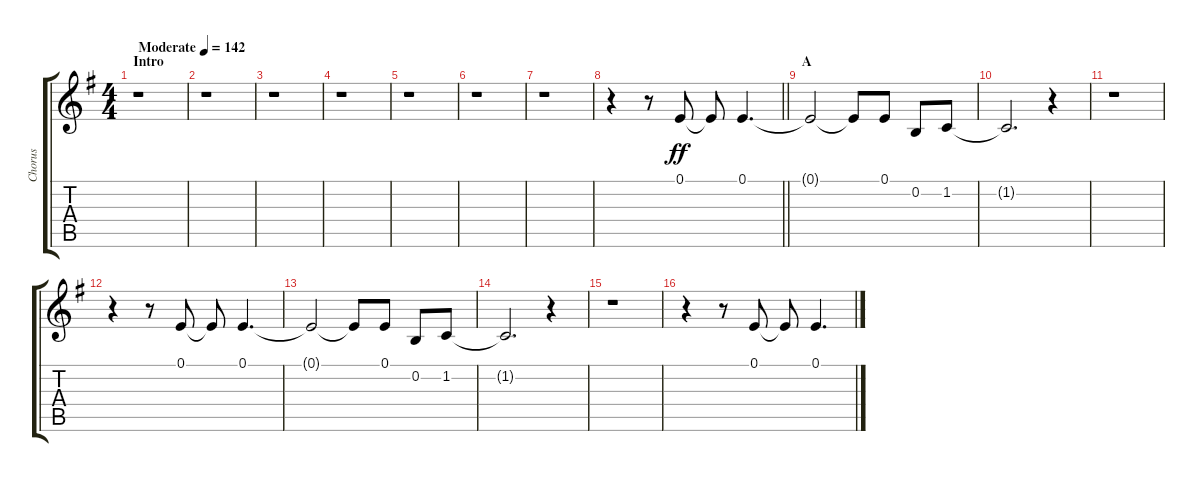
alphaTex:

\track ("Chorus" "Chorus") {instrument voiceoohs}
\staff {score tabs}
\tuning (E4 B3 G3 D3 A2 E2) {hide}
\ts (4 4)
\section ("" "Intro")
\tempo (142 "Moderate")
\clef g2
\ks g
r.1{dy ff instrument voiceoohs} |
r.1 |
r.1 |
r.1 |
r.1 |
r.1 |
r.1 |
\barLineRight lightlight
r.4 r.8 0.1.8 0.1{t}.8 0.1.4{d} |
\section ("" "A")
0.1{t}.2 0.1{t}.8 0.1.8 0.2.8 1.2.8 |
1.2{t}.2{d} r.4 |
r.1 |
r.4 r.8 0.1.8 0.1{t}.8 0.1.4{d} |
0.1{t}.2 0.1{t}.8 0.1.8 0.2.8 1.2.8 |
1.2{t}.2{d} r.4 |
r.1 |
r.4 r.8 0.1.8 0.1{t}.8 0.1.4{d}
